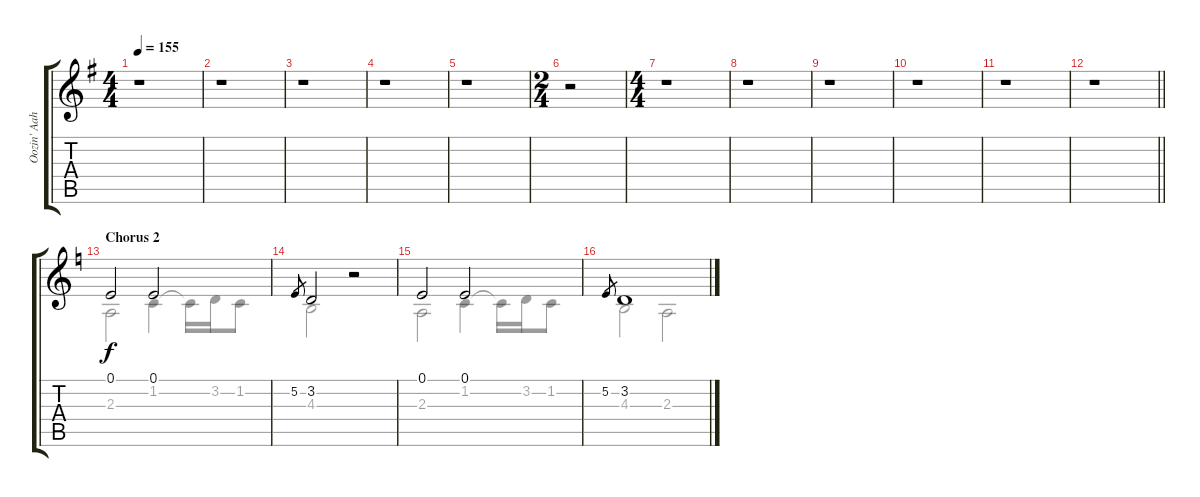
\track ("Oozin' Aahs" "Oozin' Aah") {instrument choiraahs}
\staff {score tabs}
\tuning (E4 B3 G3 D3 A2 E2) {hide}
\voice
\ts (4 4)
\tempo 155
\clef g2
\ks eminor
r.1{dy f} |
r.1 |
r.1 |
r.1 |
r.1 |
\ts (2 4)
r.2 |
\ts (4 4)
r.1 |
r.1 |
r.1 |
r.1 |
r.1 |
\barLineRight lightlight
r.1 |
\section ("" "Chorus 2")
\ks aminor
0.1.2 0.1.2 |
5.2.8{gr} 3.2.2 r.2 |
0.1.2 0.1.2 |
5.2.8{gr} 3.2.1
\voice
\clef g2
\ottava regular
\simile none
\ks eminor
|
|
|
|
|
|
|
|
|
|
|
\barLineRight lightlight
|
\ks aminor
2.3.2 1.2.4 1.2{t}.16 3.2.16 1.2.8 |
4.3.2 r.2 |
2.3.2 1.2.4 1.2{t}.16 3.2.16 1.2.8 |
4.3.2 2.3.2
